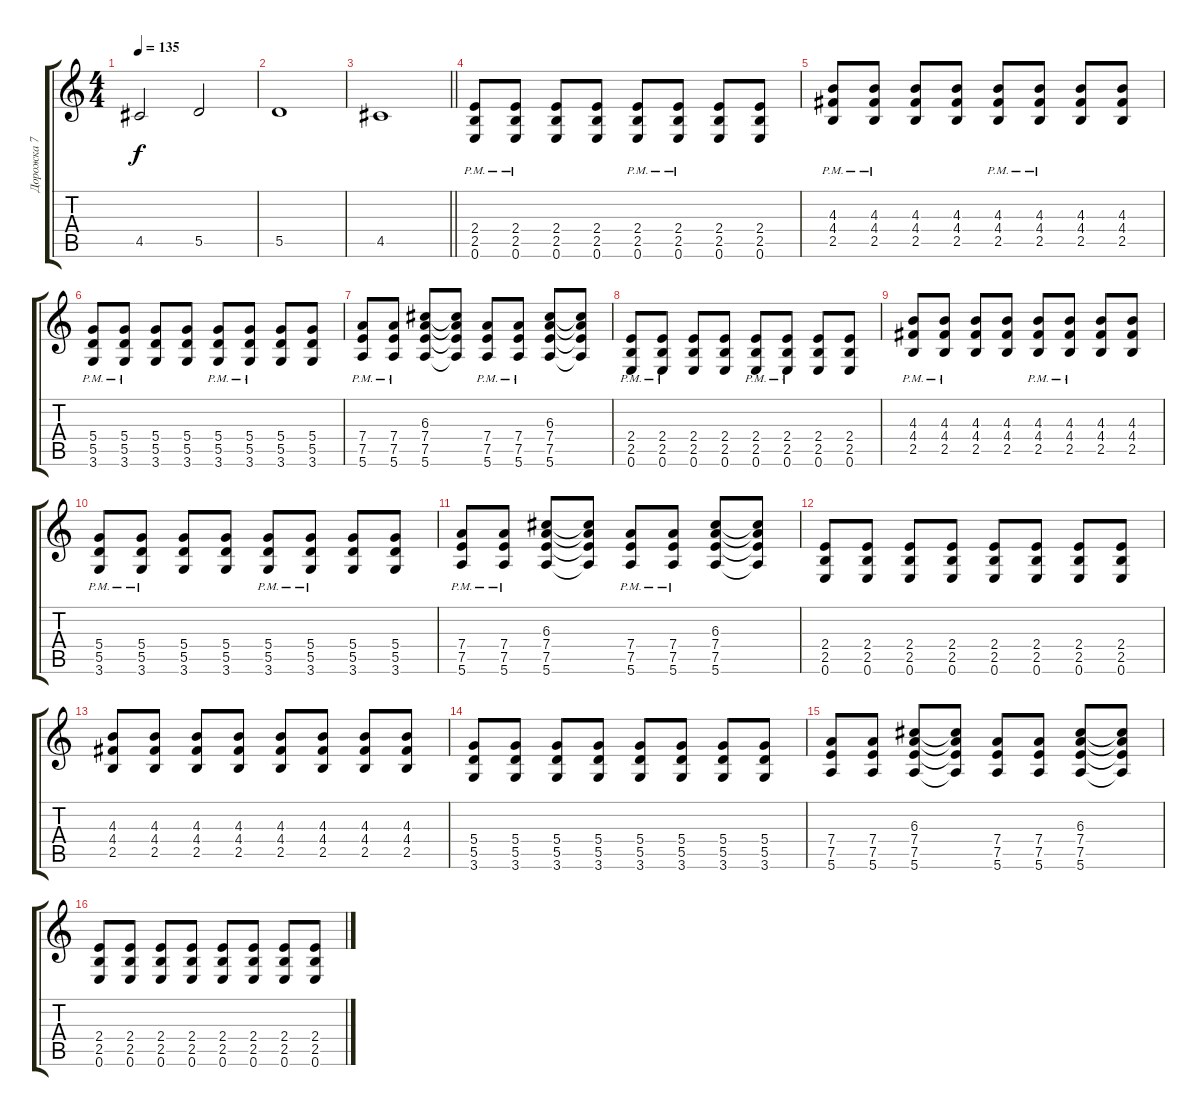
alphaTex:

\track ("Дорожка 7" "Дорожка 7") {instrument overdrivenguitar}
\staff {score tabs}
\tuning (E4 B3 G3 D3 A2 E2) {hide}
\ts (4 4)
\tempo 135
\clef g2
\ks c
4.5.2{dy f} 5.5.2 |
5.5.1 |
\barLineRight lightlight
4.5.1 |
(2.4{pm} 2.5{pm} 0.6{pm}).8 (2.4{pm} 2.5{pm} 0.6{pm}).8 (2.4 2.5 0.6).8 (2.4 2.5 0.6).8 (2.4{pm} 2.5{pm} 0.6{pm}).8 (2.4{pm} 2.5{pm} 0.6{pm}).8 (2.4 2.5 0.6).8 (2.4 2.5 0.6).8 |
(4.3 4.4{pm} 2.5{pm}).8 (4.3 4.4{pm} 2.5{pm}).8 (4.3 4.4 2.5).8 (4.3 4.4 2.5).8 (4.3 4.4{pm} 2.5{pm}).8 (4.3 4.4{pm} 2.5{pm}).8 (4.3 4.4 2.5).8 (4.3 4.4 2.5).8 |
(5.4{pm} 5.5{pm} 3.6{pm}).8 (5.4{pm} 5.5{pm} 3.6{pm}).8 (5.4 5.5 3.6).8 (5.4 5.5 3.6).8 (5.4{pm} 5.5{pm} 3.6{pm}).8 (5.4{pm} 5.5{pm} 3.6{pm}).8 (5.4 5.5 3.6).8 (5.4 5.5 3.6).8 |
(7.4{pm} 7.5{pm} 5.6{pm}).8 (7.4{pm} 7.5{pm} 5.6{pm}).8 (6.3 7.4 7.5 5.6).8 (6.3{t} 7.4{t} 7.5{t} 5.6{t}).8 (7.4{pm} 7.5{pm} 5.6{pm}).8 (7.4{pm} 7.5{pm} 5.6{pm}).8 (6.3 7.4 7.5 5.6).8 (6.3{t} 7.4{t} 7.5{t} 5.6{t}).8 |
(2.4{pm} 2.5{pm} 0.6{pm}).8 (2.4{pm} 2.5{pm} 0.6{pm}).8 (2.4 2.5 0.6).8 (2.4 2.5 0.6).8 (2.4{pm} 2.5{pm} 0.6{pm}).8 (2.4{pm} 2.5{pm} 0.6{pm}).8 (2.4 2.5 0.6).8 (2.4 2.5 0.6).8 |
(4.3 4.4{pm} 2.5{pm}).8 (4.3 4.4{pm} 2.5{pm}).8 (4.3 4.4 2.5).8 (4.3 4.4 2.5).8 (4.3 4.4{pm} 2.5{pm}).8 (4.3 4.4{pm} 2.5{pm}).8 (4.3 4.4 2.5).8 (4.3 4.4 2.5).8 |
(5.4{pm} 5.5{pm} 3.6{pm}).8 (5.4{pm} 5.5{pm} 3.6{pm}).8 (5.4 5.5 3.6).8 (5.4 5.5 3.6).8 (5.4{pm} 5.5{pm} 3.6{pm}).8 (5.4{pm} 5.5{pm} 3.6{pm}).8 (5.4 5.5 3.6).8 (5.4 5.5 3.6).8 |
(7.4{pm} 7.5{pm} 5.6{pm}).8 (7.4{pm} 7.5{pm} 5.6{pm}).8 (6.3 7.4 7.5 5.6).8 (6.3{t} 7.4{t} 7.5{t} 5.6{t}).8 (7.4{pm} 7.5{pm} 5.6{pm}).8 (7.4{pm} 7.5{pm} 5.6{pm}).8 (6.3 7.4 7.5 5.6).8 (6.3{t} 7.4{t} 7.5{t} 5.6{t}).8 |
(2.4 2.5 0.6).8 (2.4 2.5 0.6).8 (2.4 2.5 0.6).8 (2.4 2.5 0.6).8 (2.4 2.5 0.6).8 (2.4 2.5 0.6).8 (2.4 2.5 0.6).8 (2.4 2.5 0.6).8 |
(4.3 4.4 2.5).8 (4.3 4.4 2.5).8 (4.3 4.4 2.5).8 (4.3 4.4 2.5).8 (4.3 4.4 2.5).8 (4.3 4.4 2.5).8 (4.3 4.4 2.5).8 (4.3 4.4 2.5).8 |
(5.4 5.5 3.6).8 (5.4 5.5 3.6).8 (5.4 5.5 3.6).8 (5.4 5.5 3.6).8 (5.4 5.5 3.6).8 (5.4 5.5 3.6).8 (5.4 5.5 3.6).8 (5.4 5.5 3.6).8 |
(7.4 7.5 5.6).8 (7.4 7.5 5.6).8 (6.3 7.4 7.5 5.6).8 (6.3{t} 7.4{t} 7.5{t} 5.6{t}).8 (7.4 7.5 5.6).8 (7.4 7.5 5.6).8 (6.3 7.4 7.5 5.6).8 (6.3{t} 7.4{t} 7.5{t} 5.6{t}).8 |
(2.4 2.5 0.6).8 (2.4 2.5 0.6).8 (2.4 2.5 0.6).8 (2.4 2.5 0.6).8 (2.4 2.5 0.6).8 (2.4 2.5 0.6).8 (2.4 2.5 0.6).8 (2.4 2.5 0.6).8
